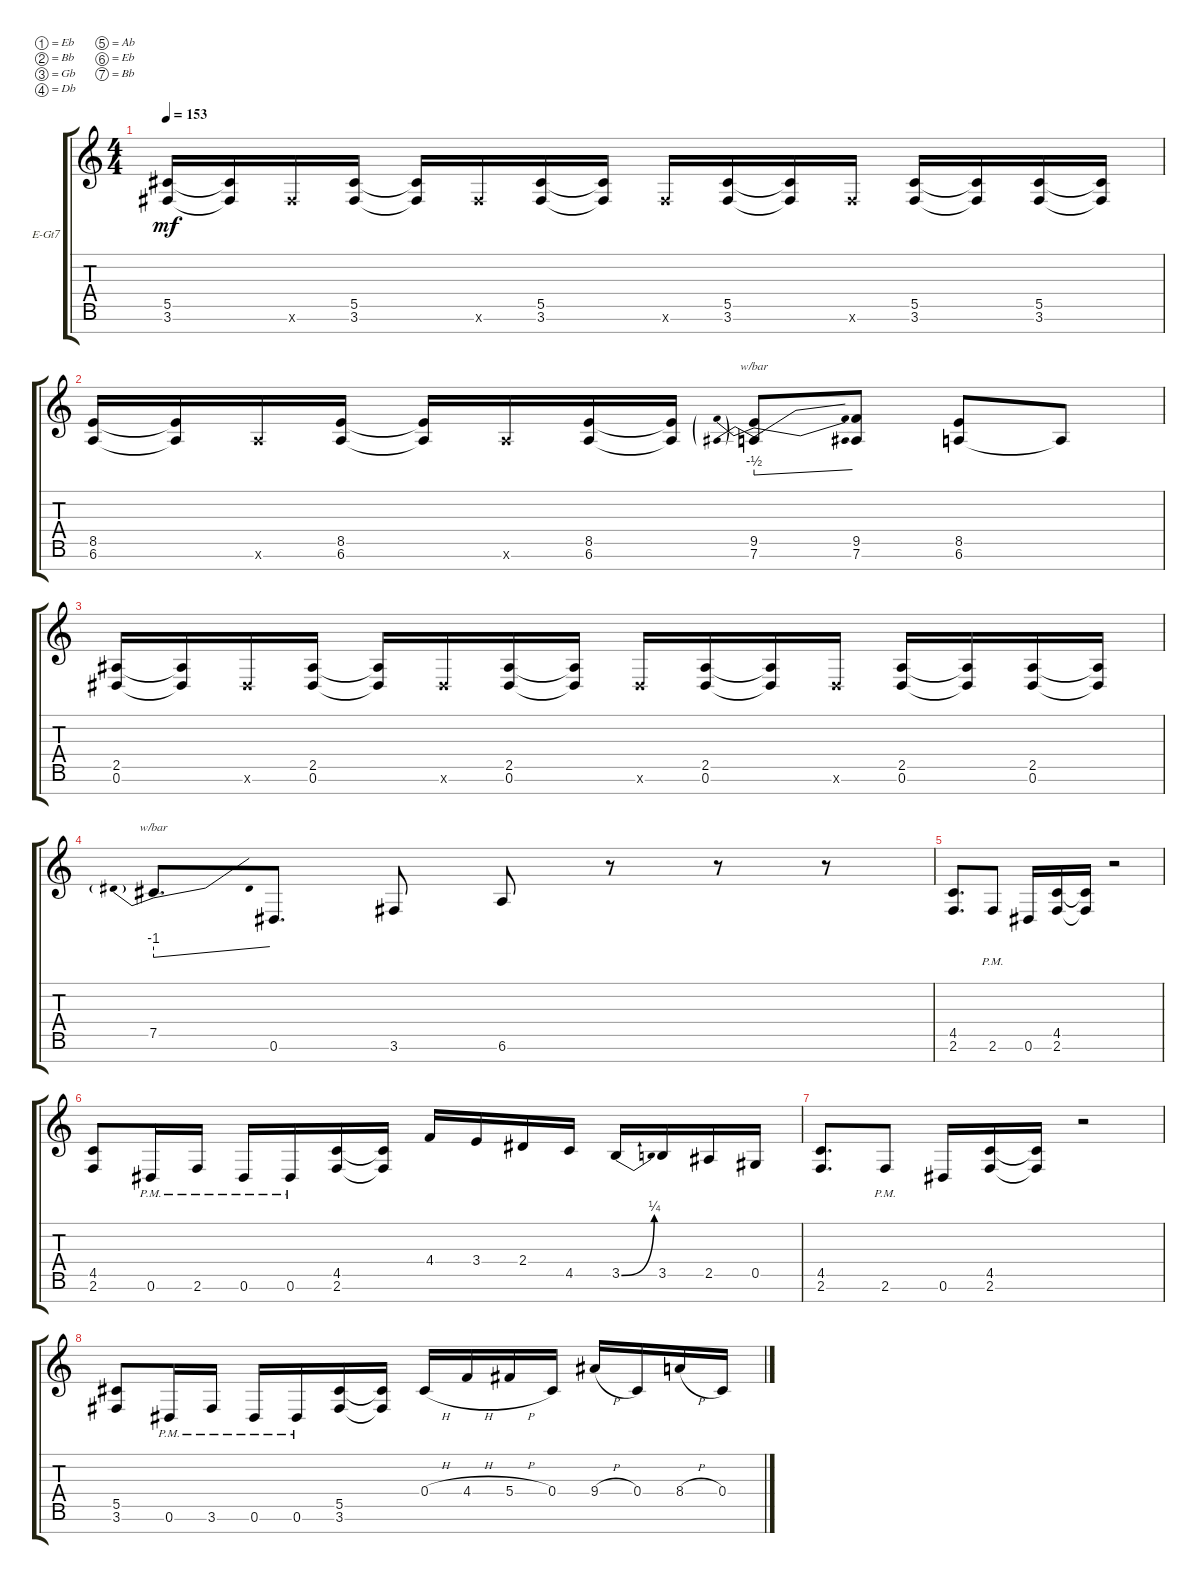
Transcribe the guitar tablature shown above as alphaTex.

\bracketExtendMode groupsimilarinstruments
\firstSystemTrackNameOrientation horizontal
\otherSystemsTrackNameOrientation horizontal
\track ("left" "E-Gt7") {instrument electricguitarclean}
\staff {score tabs}
\tuning (Eb4 Bb3 Gb3 Db3 Ab2 Eb2 Bb1)
\ts (4 4)
\tempo 153
\clef g2
\scale
0.333333
\ks c
(3.6 5.5).16{dy mf} (3.6{t} 5.5{t}).16 3.6{x}.16 (3.6 5.5).16 (3.6{t} 5.5{t}).16 3.6{x}.16 (3.6 5.5).16 (3.6{t} 5.5{t}).16 3.6{x}.16 (3.6 5.5).16 (3.6{t} 5.5{t}).16 3.6{x}.16 (3.6 5.5).16 (3.6{t} 5.5{t}).16 (3.6 5.5).16 (3.6{t} 5.5{t}).16 |
\scale
0.333333 (6.6 8.5).16 (6.6{t} 8.5{t}).16 6.6{x}.16 (6.6 8.5).16 (6.6{t} 8.5{t}).16 6.6{x}.16 (6.6 8.5).16 (6.6{t} 8.5{t}).16 (7.6 9.5).8{tbe (predivedive default 0 -2 15 0)} (7.6 9.5).8 (6.6 8.5).8 6.6{t}.8 |
\scale
0.333333 (0.6 2.5).16 (0.6{t} 2.5{t}).16 0.6{x}.16 (0.6 2.5).16 (0.6{t} 2.5{t}).16 0.6{x}.16 (0.6 2.5).16 (0.6{t} 2.5{t}).16 0.6{x}.16 (0.6 2.5).16 (0.6{t} 2.5{t}).16 0.6{x}.16 (0.6 2.5).16 (0.6{t} 2.5{t}).16 (0.6 2.5).16 (0.6{t} 2.5{t}).16 |
\scale
0.333333 7.5.8{d tbe (predivedive default 0 -4 14.399999999999999 0)} 0.6.8{d} 3.6.8 6.6.8 r.8 r.8 r.8 |
\scale
0.333333 (2.6 4.5).8{d} 2.6{pm}.8 0.6.16 (2.6 4.5).16 (2.6{t} 4.5{t}).16 r.2 |
\scale
0.333333 (2.6 4.5).8 0.6{pm}.16 2.6{pm}.16 0.6{pm}.16 0.6{pm}.16 (2.6 4.5).16 (2.6{t} 4.5{t}).16 4.4.16 3.4.16 2.4.16 4.5.16 3.5{be (bend 0 0 34.8 1)}.16 3.5.16 2.5.16 0.5.16 |
\scale
0.333333 (2.6 4.5).8{d} 2.6{pm}.8 0.6.16 (2.6 4.5).16 (2.6{t} 4.5{t}).16 r.2 |
\scale
0.333333 (3.6 5.5).8 0.6{pm}.16 3.6{pm}.16 0.6{pm}.16 0.6{pm}.16 (3.6 5.5).16 (3.6{t} 5.5{t}).16 0.4{h}.16 4.4{h}.16 5.4{h}.16 0.4.16 9.4{h}.16 0.4.16 8.4{h}.16 0.4.16
